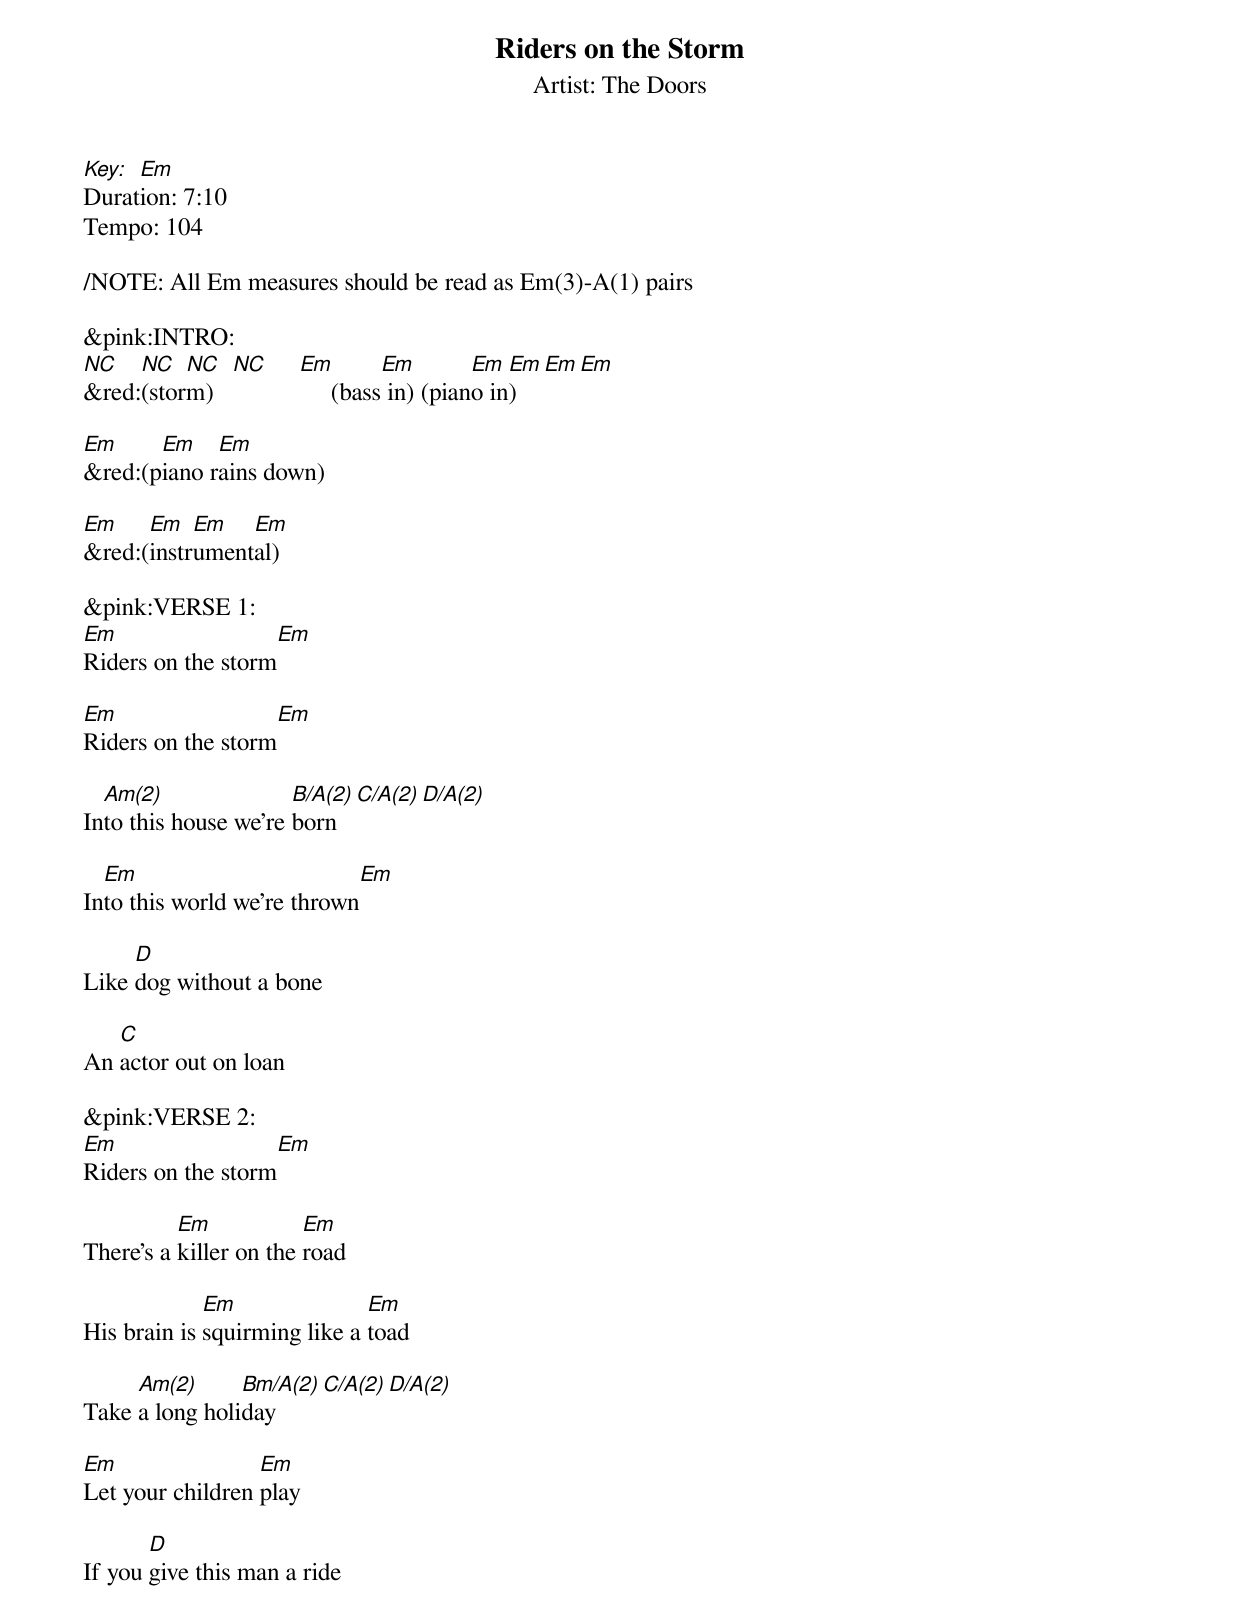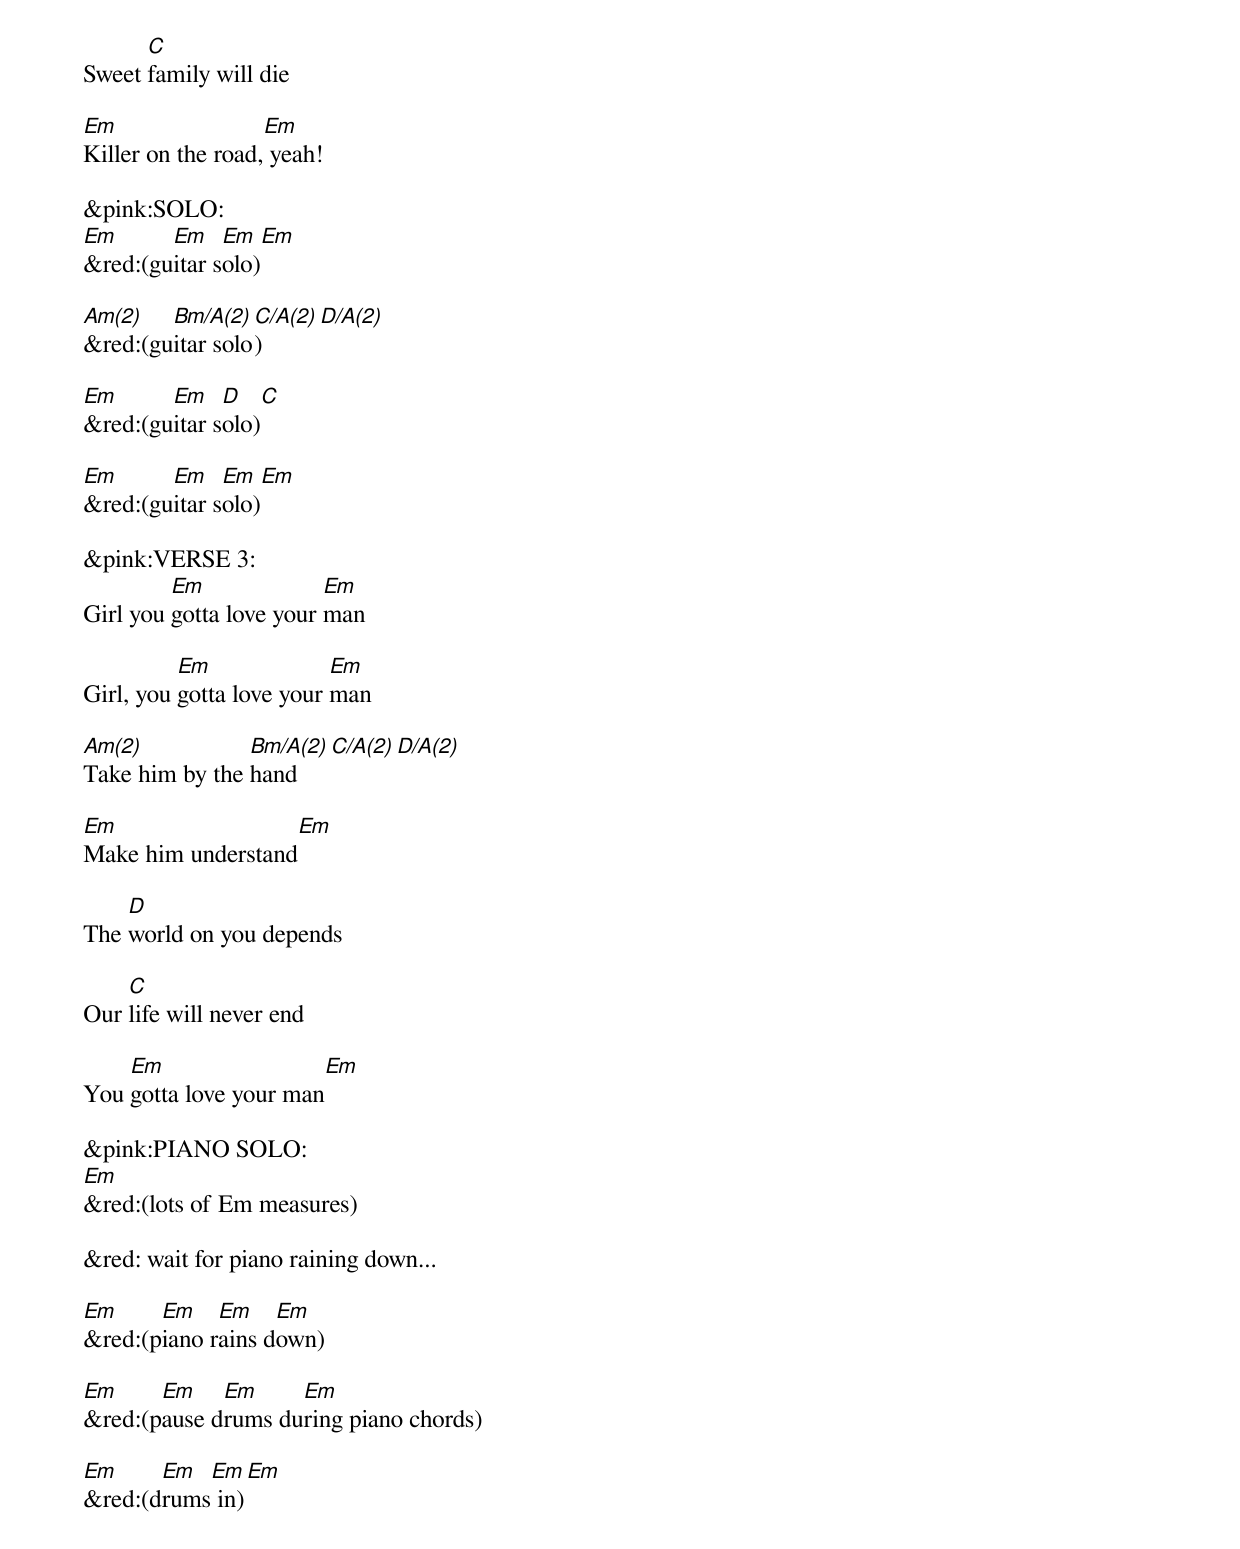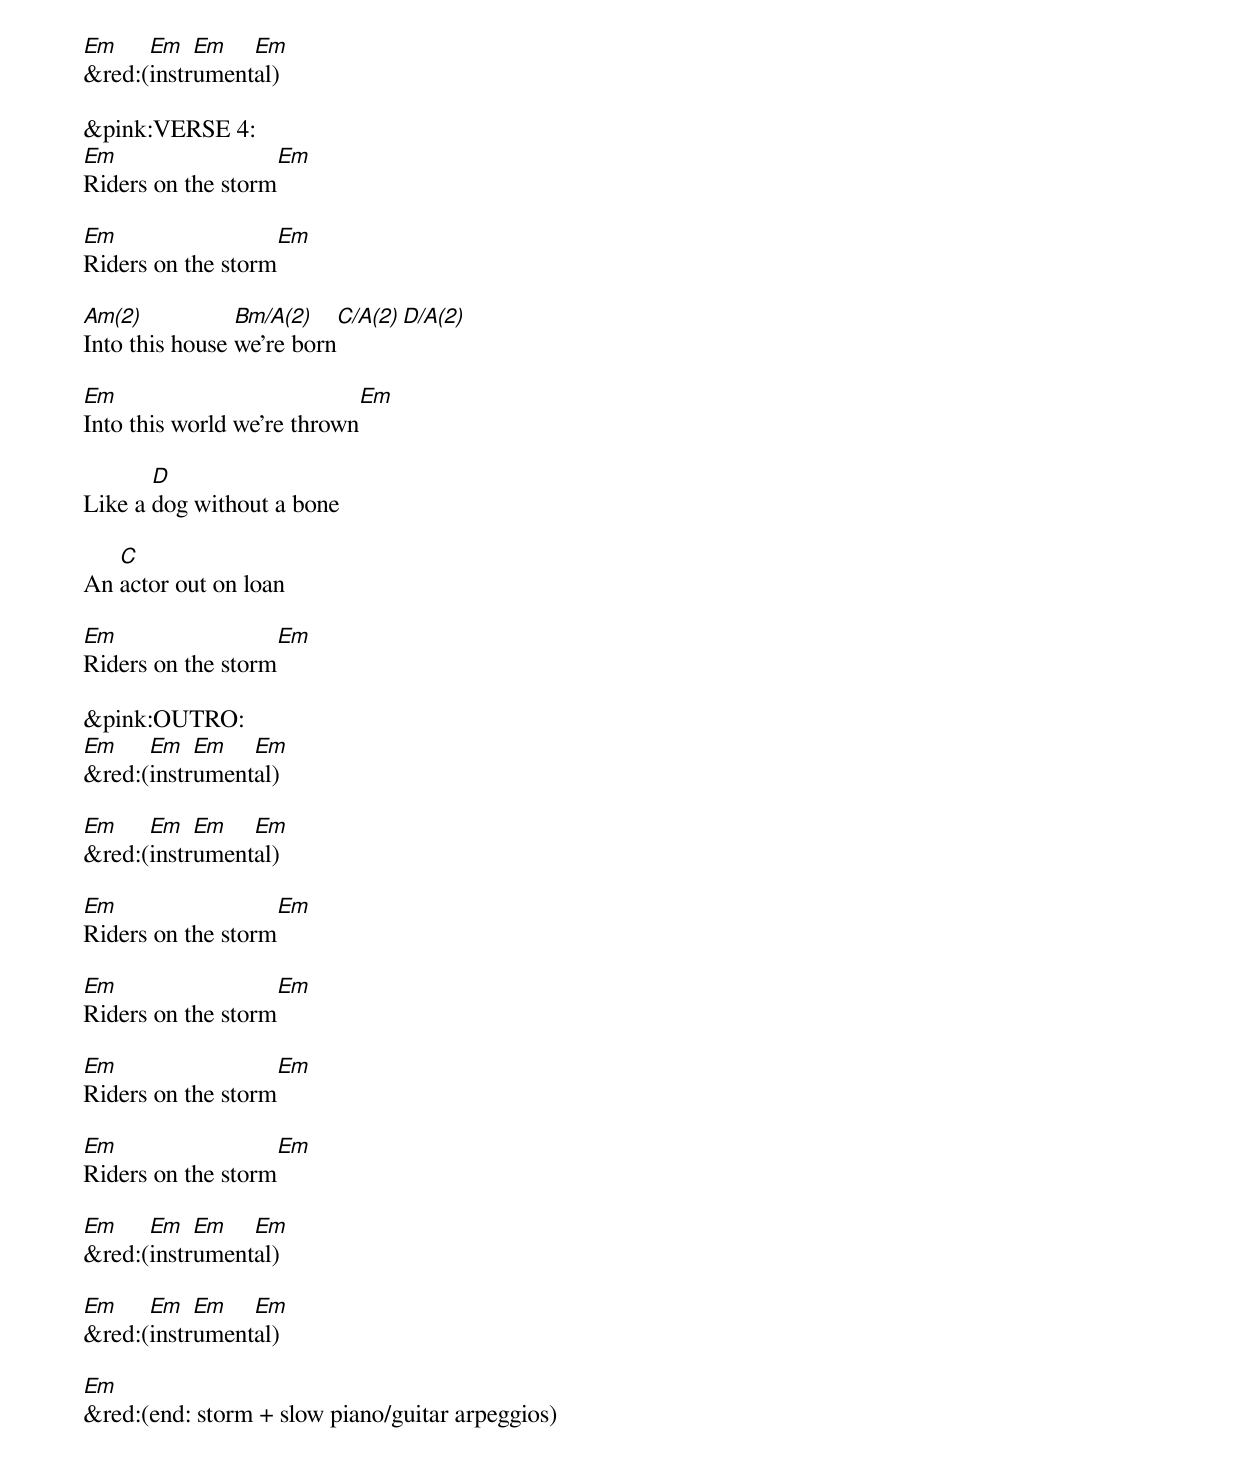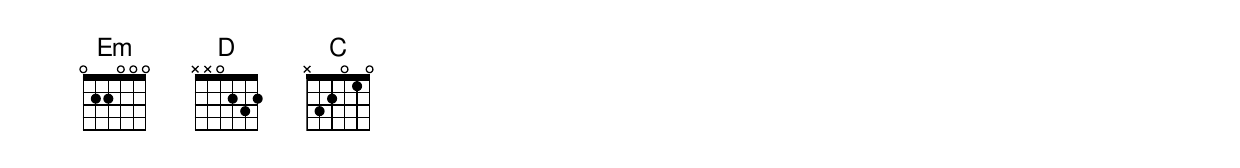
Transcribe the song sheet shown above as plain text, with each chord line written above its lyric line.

Riders on the Storm
Artist: The Doors
Key: Em
Duration: 7:10
Tempo: 104

/NOTE: All Em measures should be read as Em(3)-A(1) pairs

&pink:INTRO:
(NC) (NC) (NC) (NC) Em        Em        Em  Em  Em  Em
&red:(storm)             (bass in) (piano in)

Em     Em    Em
&red:(piano rains down)

Em    Em   Em   Em
&red:(instrumental)

&pink:VERSE 1:
Em                 Em
Riders on the storm

Em                 Em
Riders on the storm

  Am(2)               B/A(2)    C/A(2)   D/A(2)
Into this house we're born

  Em                        Em
Into this world we're thrown

     D
Like dog without a bone

   C
An actor out on loan

&pink:VERSE 2:
Em                  Em
Riders on the storm

          Em            Em
There's a killer on the road

             Em               Em
His brain is squirming like a toad

     Am(2)      Bm/A(2)  C/A(2)     D/A(2)
Take a long holiday

Em                Em
Let your children play

       D
If you give this man a ride

      C
Sweet family will die

Em                 Em
Killer on the road, yeah!

&pink:SOLO:
Em      Em    Em    Em
&red:(guitar solo)

Am(2)   Bm/A(2)  C/A(2)   D/A(2)
&red:(guitar solo)

Em      Em    D    C
&red:(guitar solo)

Em      Em    Em    Em
&red:(guitar solo)

&pink:VERSE 3:
         Em              Em
Girl you gotta love your man

          Em              Em
Girl, you gotta love your man

Am(2)           Bm/A(2)   C/A(2)    D/A(2)
Take him by the hand

Em                  Em
Make him understand

    D
The world on you depends

    C
Our life will never end

    Em                 Em
You gotta love your man

&pink:PIANO SOLO:
Em
&red:(lots of Em measures)

&red: wait for piano raining down...

Em     Em    Em    Em
&red:(piano rains down)

Em     Em    Em     Em
&red:(pause drums during piano chords)

Em     Em  Em  Em
&red:(drums in)

Em    Em   Em   Em
&red:(instrumental)

&pink:VERSE 4:
Em                  Em
Riders on the storm

Em                  Em
Riders on the storm

Am(2)           Bm/A(2)   C/A(2)    D/A(2)
Into this house we're born

Em                          Em
Into this world we're thrown

       D
Like a dog without a bone

   C
An actor out on loan

Em                 Em
Riders on the storm

&pink:OUTRO:
Em    Em   Em   Em
&red:(instrumental)

Em    Em   Em   Em
&red:(instrumental)

Em                 Em
Riders on the storm

Em                 Em
Riders on the storm

Em                 Em
Riders on the storm

Em                 Em
Riders on the storm

Em    Em   Em   Em
&red:(instrumental)

Em    Em   Em   Em
&red:(instrumental)

Em
&red:(end: storm + slow piano/guitar arpeggios)
